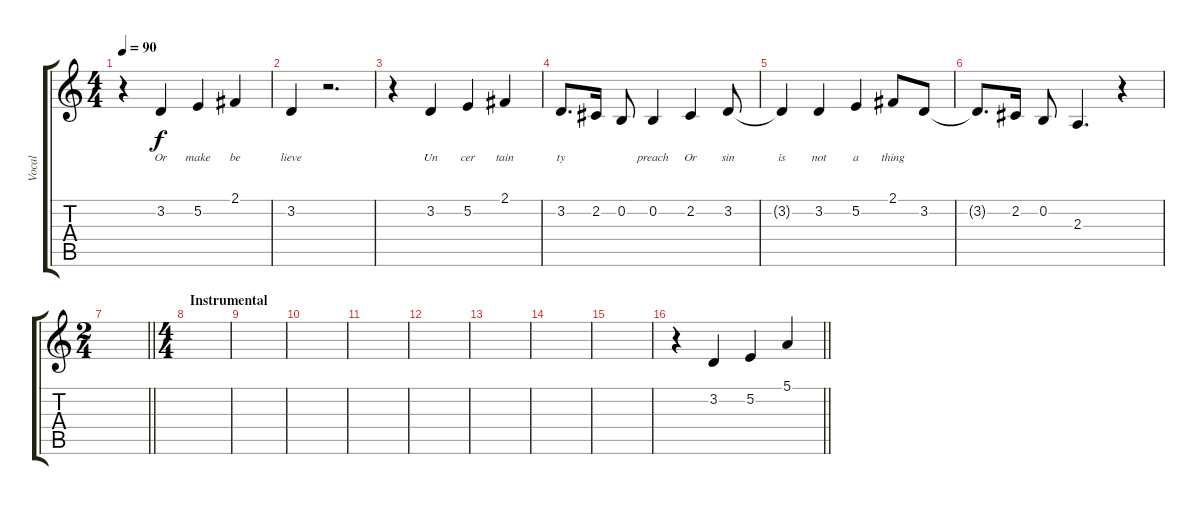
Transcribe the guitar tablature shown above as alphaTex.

\track ("Vocal" "Vocal") {instrument acousticgrandpiano}
\staff {score tabs}
\tuning (E4 B3 G3 D3 A2 E2) {hide}
\ts (4 4)
\tempo 90
\clef g2
\ks c
r.4{dy f} 3.2.4{lyrics (0 "Or") lyrics (1 "") lyrics (2 "") lyrics (3 "") lyrics (4 "")} 5.2.4{lyrics (0 "make") lyrics (1 "") lyrics (2 "") lyrics (3 "") lyrics (4 "")} 2.1.4{lyrics (0 "be") lyrics (1 "") lyrics (2 "") lyrics (3 "") lyrics (4 "")} |
3.2.4{lyrics (0 "lieve") lyrics (1 "") lyrics (2 "") lyrics (3 "") lyrics (4 "")} r.2{d} |
r.4 3.2.4{lyrics (0 "Un") lyrics (1 "") lyrics (2 "") lyrics (3 "") lyrics (4 "")} 5.2.4{lyrics (0 "cer") lyrics (1 "") lyrics (2 "") lyrics (3 "") lyrics (4 "")} 2.1.4{lyrics (0 "tain") lyrics (1 "") lyrics (2 "") lyrics (3 "") lyrics (4 "")} |
3.2.8{d lyrics (0 "ty") lyrics (1 "") lyrics (2 "") lyrics (3 "") lyrics (4 "")} 2.2.16{lyrics (0 "") lyrics (1 "") lyrics (2 "") lyrics (3 "") lyrics (4 "")} 0.2.8{lyrics (0 "") lyrics (1 "") lyrics (2 "") lyrics (3 "") lyrics (4 "")} 0.2.4{lyrics (0 "preach") lyrics (1 "") lyrics (2 "") lyrics (3 "") lyrics (4 "")} 2.2.4{lyrics (0 "Or") lyrics (1 "") lyrics (2 "") lyrics (3 "") lyrics (4 "")} 3.2.8{lyrics (0 "sin") lyrics (1 "") lyrics (2 "") lyrics (3 "") lyrics (4 "")} |
3.2{t}.4{lyrics (0 "is") lyrics (1 "") lyrics (2 "") lyrics (3 "") lyrics (4 "")} 3.2.4{lyrics (0 "not") lyrics (1 "") lyrics (2 "") lyrics (3 "") lyrics (4 "")} 5.2.4{lyrics (0 "a") lyrics (1 "") lyrics (2 "") lyrics (3 "") lyrics (4 "")} 2.1.8{lyrics (0 "thing") lyrics (1 "") lyrics (2 "") lyrics (3 "") lyrics (4 "")} 3.2.8 |
3.2{t}.8{d} 2.2.16 0.2.8 2.3.4{d} r.4 |
\ts (2 4)
\barLineRight lightlight
|
\ts (4 4)
\section ("" "Instrumental")
|
|
|
|
|
|
|
|
\barLineRight lightlight
r.4 3.2.4 5.2.4 5.1.4
